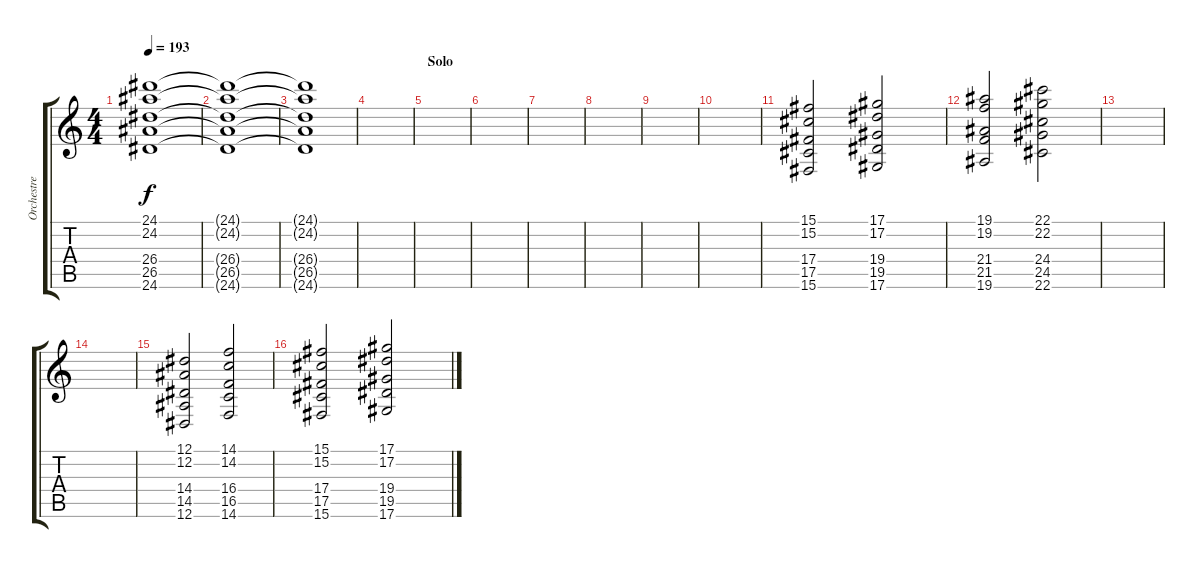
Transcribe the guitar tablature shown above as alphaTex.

\track ("Orchestre" "Orchestre") {instrument violin}
\staff {score tabs}
\tuning (Eb4 Bb3 Gb3 Db3 Ab2 Eb2) {hide}
\ts (4 4)
\tempo 193
\clef g2
\ks c
(24.1{t} 24.2{t} 26.4{t} 26.5{t} 24.6{t}).1{dy f} |
(24.1{t} 24.2{t} 26.4{t} 26.5{t} 24.6{t}).1 |
(24.1{t} 24.2{t} 26.4{t} 26.5{t} 24.6{t}).1 |
|
\section ("" "Solo")
|
|
|
|
|
|
(15.1 15.2 17.4 17.5 15.6).2 (17.1 17.2 19.4 19.5 17.6).2 |
(19.1 19.2 21.4 21.5 19.6).2 (22.1 22.2 24.4 24.5 22.6).2 |
|
|
(12.1 12.2 14.4 14.5 12.6).2 (14.1 14.2 16.4 16.5 14.6).2 |
(15.1 15.2 17.4 17.5 15.6).2 (17.1 17.2 19.4 19.5 17.6).2
